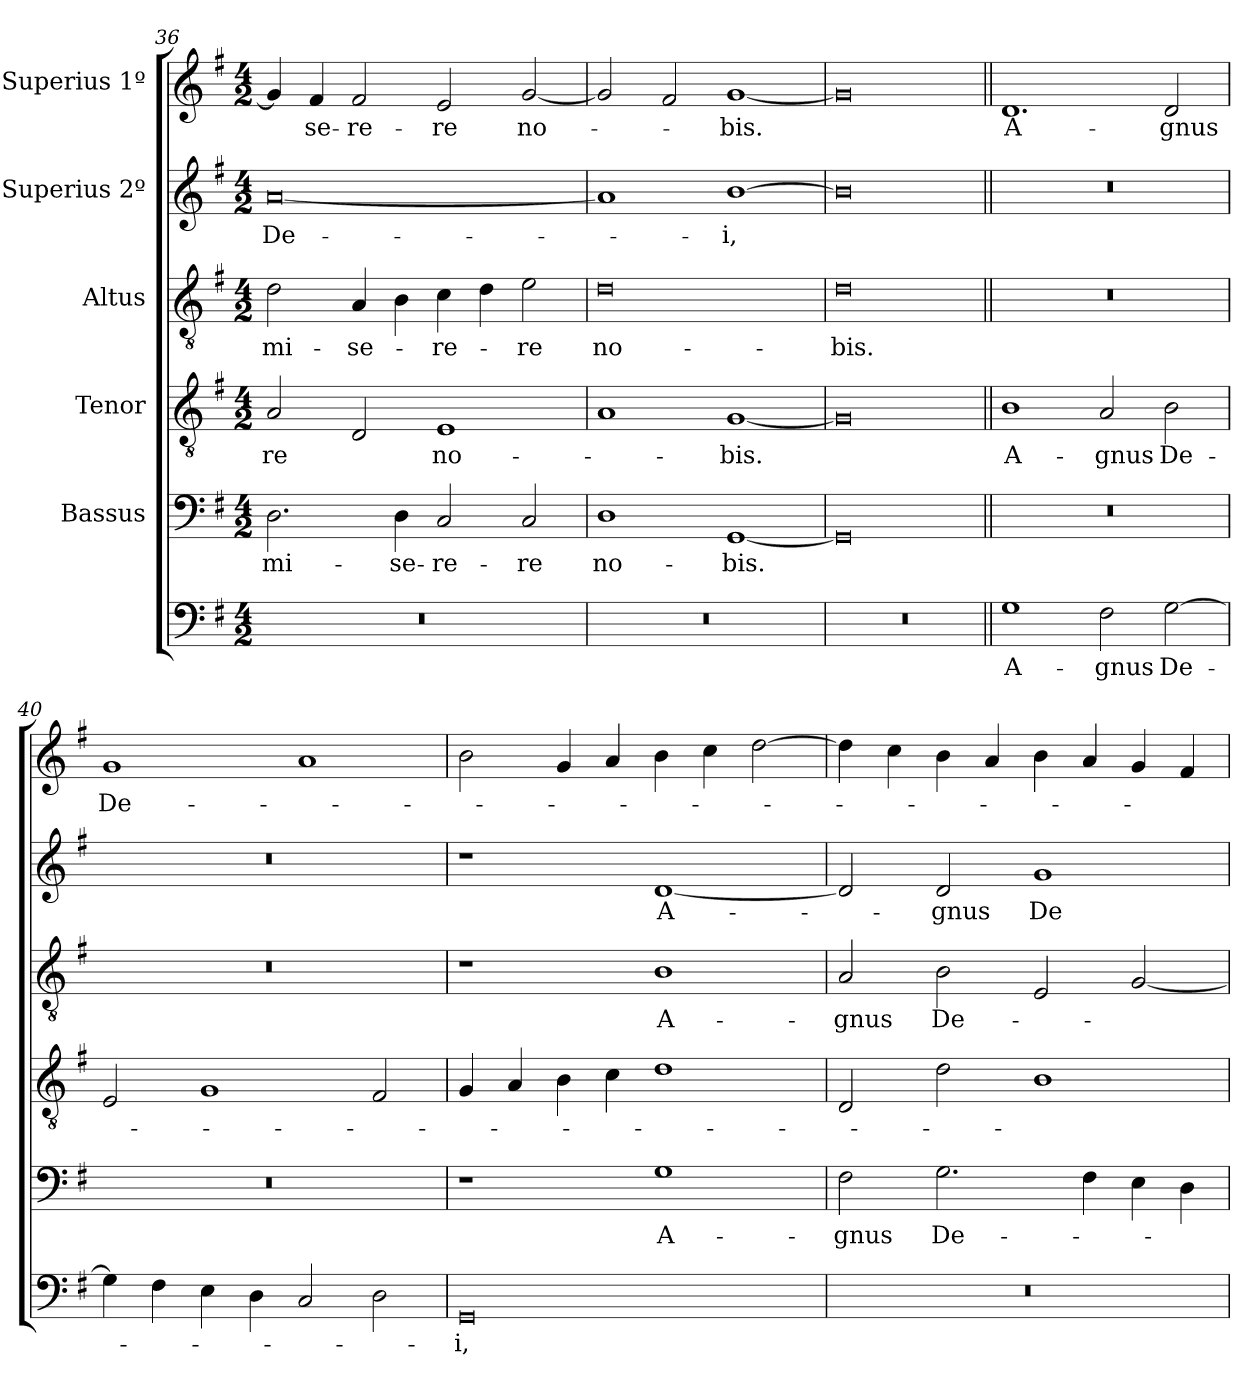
**kern	**text	**kern	**text	**kern	**text	**kern	**text	**kern	**text	**kern	**text
*part6	*part6	*part5	*part5	*part4	*part4	*part3	*part3	*part2	*part2	*part1	*part1
*staff6	*staff6	*staff5	*staff5	*staff4	*staff4	*staff3	*staff3	*staff2	*staff2	*staff1	*staff1
*	*	*I"Bassus	*	*I"Tenor	*	*I"Altus	*	*I"Superius 2º	*	*I"Superius 1º	*
*clefF4	*	*clefF4	*	*clefGv2	*	*clefGv2	*	*clefG2	*	*clefG2	*
*k[f#]	*	*k[f#]	*	*k[f#]	*	*k[f#]	*	*k[f#]	*	*k[f#]	*
*M4/2	*	*M4/2	*	*M4/2	*	*M4/2	*	*M4/2	*	*M4/2	*
=36	=36	=36	=36	=36	=36	=36	=36	=36	=36	=36	=36
0r	.	2.D\	mi-	2A/	-re	2d\	mi-	[0a/	De-	4g/]	.
.	.	.	.	.	.	.	.	.	.	4f#/	-se-
.	.	.	.	2D/	.	4A/	-se-	.	.	2f#/	-re-
.	.	4D\	-se-	.	.	4B\	.	.	.	.	.
.	.	2C/	-re-	1E/	no-	4c\	-re-	.	.	2e/	-re
.	.	.	.	.	.	4d\	.	.	.	.	.
.	.	2C/	-re	.	.	2e\	-re	.	.	[2g/	no-
=37	=37	=37	=37	=37	=37	=37	=37	=37	=37	=37	=37
0r	.	1D\	no-	1A/	.	0d\	no-	1a/]	.	2g/]	.
.	.	.	.	.	.	.	.	.	.	2f#/	.
.	.	[1GG/	-bis.	[1G/	-bis.	.	.	[1b\	-i,	[1g/	-bis.
=38	=38	=38	=38	=38	=38	=38	=38	=38	=38	=38	=38
0r	.	0GG/]	.	0G/]	.	0d/	-bis.	0b/]	.	0g/]	.
=39||	=39||	=39||	=39||	=39||	=39||	=39||	=39||	=39||	=39||	=39||	=39||
1G\	A-	0r	.	1B\	A-	0r	.	0r	.	1.d/	A-
2F#\	-gnus	.	.	2A/	-gnus	.	.	.	.	.	.
[2G\	De-	.	.	2B\	De-	.	.	.	.	2d/	-gnus
=40	=40	=40	=40	=40	=40	=40	=40	=40	=40	=40	=40
4G\]	.	0r	.	2E/	.	0r	.	0r	.	1g/	De-
4F#\	.	.	.	.	.	.	.	.	.	.	.
4E\	.	.	.	1G/	.	.	.	.	.	.	.
4D\	.	.	.	.	.	.	.	.	.	.	.
2C/	.	.	.	.	.	.	.	.	.	1a/	.
2D\	.	.	.	2F#/	.	.	.	.	.	.	.
=41	=41	=41	=41	=41	=41	=41	=41	=41	=41	=41	=41
0GG/	-i,	1r	.	4G/	.	1r	.	1r	.	2b\	.
.	.	.	.	4A/	.	.	.	.	.	.	.
.	.	.	.	4B\	.	.	.	.	.	4g/	.
.	.	.	.	4c\	.	.	.	.	.	4a/	.
.	.	1G\	A-	1d\	.	1B\	A-	[1d/	A-	4b\	.
.	.	.	.	.	.	.	.	.	.	4cc\	.
.	.	.	.	.	.	.	.	.	.	[2dd\	.
=42	=42	=42	=42	=42	=42	=42	=42	=42	=42	=42	=42
0r	.	2F#\	-gnus	2D/	.	2A/	-gnus	2d/]	.	4dd\]	.
.	.	.	.	.	.	.	.	.	.	4cc\	.
.	.	2.G\	De-	2d\	.	2B\	De-	2d/	-gnus	4b\	.
.	.	.	.	.	.	.	.	.	.	4a/	.
.	.	.	.	1B\	.	2E/	.	1g/	De-	4b\	.
.	.	4F#\	.	.	.	.	.	.	.	4a/	.
.	.	4E\	.	.	.	[2G/	.	.	.	4g/	.
.	.	4D\	.	.	.	.	.	.	.	4f#/	.
=	=	=	=	=	=	=	=	=	=	=	=
*-	*-	*-	*-	*-	*-	*-	*-	*-	*-	*-	*-
